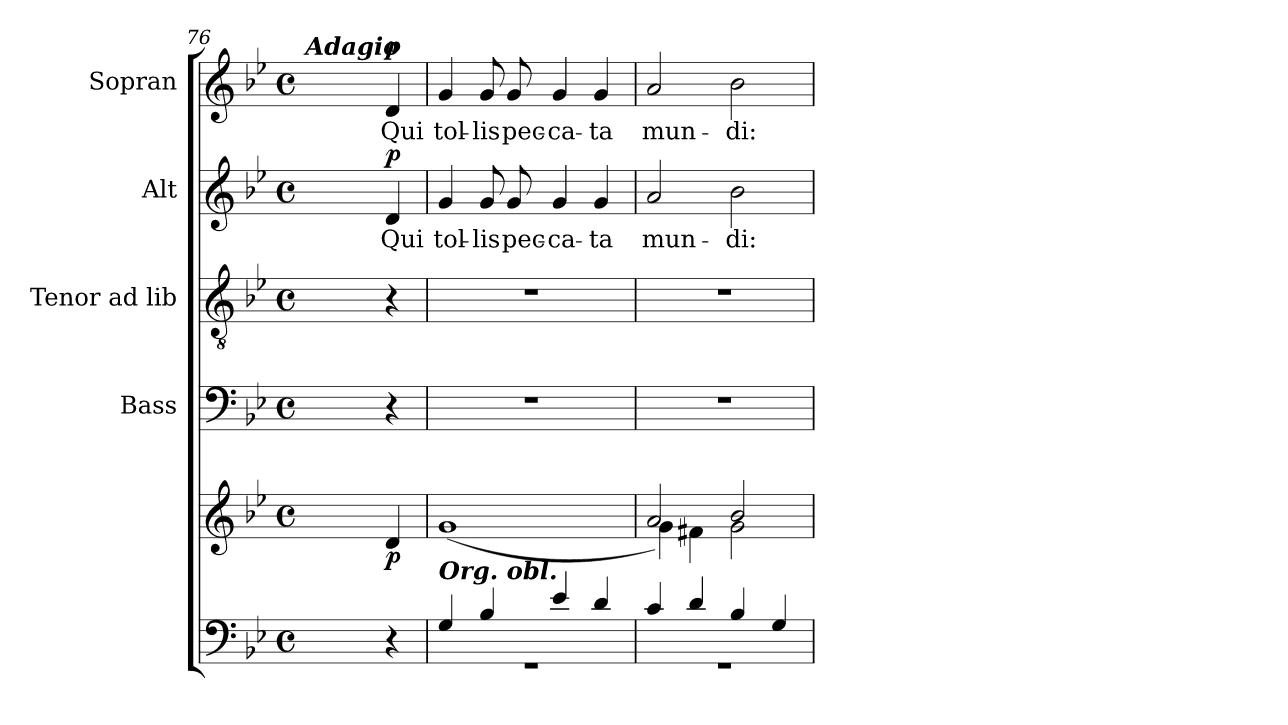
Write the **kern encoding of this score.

**kern	**kern	**dynam	**kern	**kern	**kern	**text	**dynam	**kern	**text	**dynam
*part5	*part5	*part5	*part4	*part3	*part2	*part2	*part2	*part1	*part1	*part1
*staff6	*staff5	*staff5/6	*staff4	*staff3	*staff2	*staff2	*staff2	*staff1	*staff1	*staff1
*	*	*	*I"Bass	*I"Tenor ad lib	*I"Alt	*	*	*I"Sopran	*	*
*	*	*	*I'B	*I'T	*I'A	*	*	*I'S	*	*
!!LO:PB:g=z
*clefF4	*clefG2	*	*clefF4	*clefGv2	*clefG2	*	*	*clefG2	*	*
*k[b-e-]	*k[b-e-]	*	*k[b-e-]	*k[b-e-]	*k[b-e-]	*	*	*k[b-e-]	*	*
*B-:	*B-:	*	*B-:	*B-:	*B-:	*	*	*B-:	*	*
*M4/4	*M4/4	*	*M4/4	*M4/4	*M4/4	*	*	*M4/4	*	*
*met(c)	*met(c)	*	*met(c)	*met(c)	*met(c)	*	*	*met(c)	*	*
=76	=76	=76	=76	=76	=76	=76	=76	=76	=76	=76
!	!	!	!	!	!	!	!	!LO:TX:a:Bi:t=Adagio	!	!
2.ryy	2.ryy	.	2.ryy	2.ryy	2.ryy	.	.	2.ryy	.	.
!	!	!LO:DY:b	!	!	!	!LO:LY:b	!LO:DY:a	!	!LO:LY:b	!LO:DY:a
4r	4d/	p	4r	4r	4d/	Qui	p	4d/	Qui	p
=77	=77	=77	=77	=77	=77	=77	=77	=77	=77	=77
*^	*	*	*	*	*	*	*	*	*	*
!	!	!LO:TX:b:Bi:t=Org. obl.	!	!	!	!	!	!	!	!	!
!	!	!	!	!	!	!	!LO:LY:b	!	!	!LO:LY:b	!
4G/	1rGG	(<1g	.	1r	1r	4g/	tol-	.	4g/	tol-	.
!	!	!	!	!	!	!	!LO:LY:b	!	!	!LO:LY:b	!
4B-/	.	.	.	.	.	8g/	-lis	.	8g/	-lis	.
!	!	!	!	!	!	!	!LO:LY:b	!	!	!LO:LY:b	!
.	.	.	.	.	.	8g/	pec-	.	8g/	pec-	.
!	!	!	!	!	!	!	!LO:LY:b	!	!	!LO:LY:b	!
4e-/	.	.	.	.	.	4g/	-ca-	.	4g/	-ca-	.
!	!	!	!	!	!	!	!LO:LY:b	!	!	!LO:LY:b	!
4d/	.	.	.	.	.	4g/	-ta	.	4g/	-ta	.
=78	=78	=78	=78	=78	=78	=78	=78	=78	=78	=78	=78
*	*	*^	*	*	*	*	*	*	*	*	*
!	!	!	!	!	!	!	!	!LO:LY:b	!	!	!LO:LY:b	!
4c/	1rGG	2a/	4g\)	.	1r	1r	2a/	mun-	.	2a/	mun-	.
4d/	.	.	4f#X\	.	.	.	.	.	.	.	.	.
!	!	!	!	!	!	!	!	!LO:LY:b	!	!	!LO:LY:b	!
4B-/	.	2b-/	2g\	.	.	.	2b-\	-di:	.	2b-\	-di:	.
4G/	.	.	.	.	.	.	.	.	.	.	.	.
*v	*v	*	*	*	*	*	*	*	*	*	*	*
*	*v	*v	*	*	*	*	*	*	*	*	*
=	=	=	=	=	=	=	=	=	=	=
*-	*-	*-	*-	*-	*-	*-	*-	*-	*-	*-
